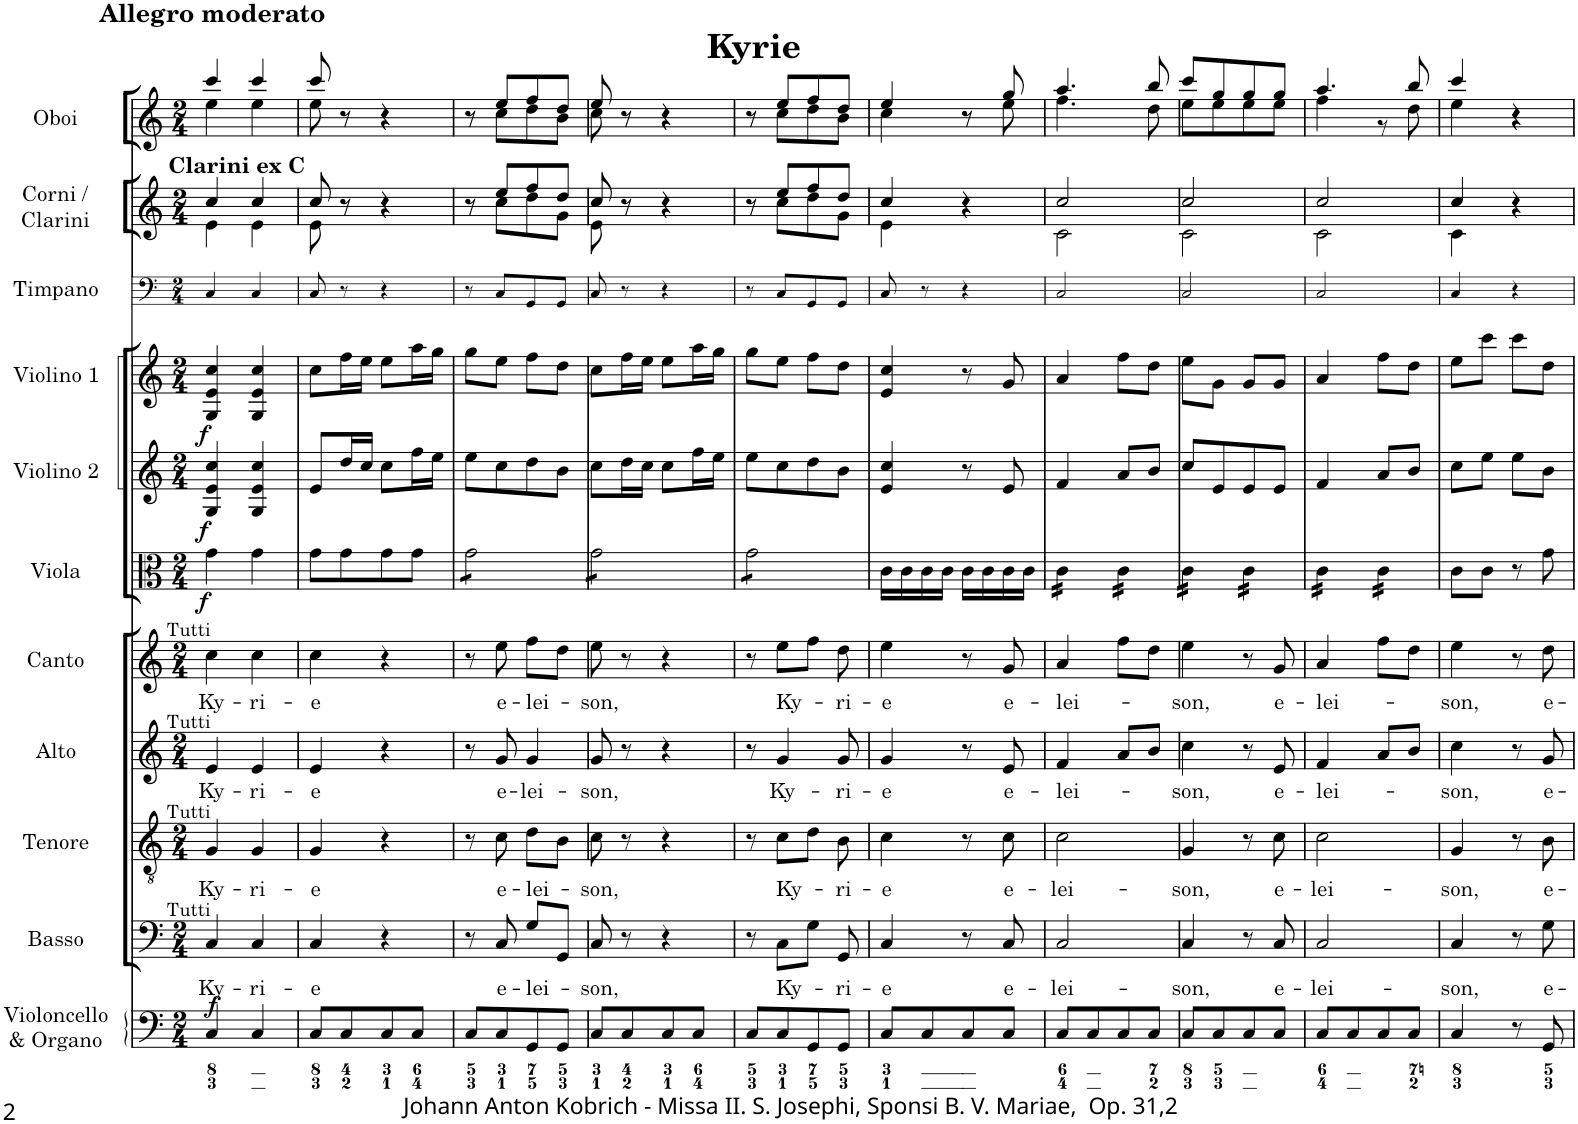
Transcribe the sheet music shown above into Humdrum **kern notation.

**kern	**dynam	**kern	**text	**kern	**text	**kern	**text	**kern	**text	**kern	**dynam	**kern	**dynam	**kern	**dynam	**kern	**kern	**kern
*part11	*part11	*part10	*part10	*part9	*part9	*part8	*part8	*part7	*part7	*part6	*part6	*part5	*part5	*part4	*part4	*part3	*part2	*part1
*staff11	*staff11	*staff10	*staff10	*staff9	*staff9	*staff8	*staff8	*staff7	*staff7	*staff6	*staff6	*staff5	*staff5	*staff4	*staff4	*staff3	*staff2	*staff1
*I"Violoncello &amp; Organo	*	*I"Basso	*	*I"Tenore	*	*I"Alto	*	*I"Canto	*	*I"Viola	*	*I"Violino 2	*	*I"Violino 1	*	*I"Timpano	*I"Corni / Clarini	*I"Oboi
*	*	*I'B	*	*I'T	*	*I'A	*	*I'C	*	*I'Vl a	*	*I'Vl 2	*	*I'Vl 1	*	*I'Ti	*I'Cl	*I'Ob
*	*	*	*	*	*	*	*	*	*	*	*	*	*	*	*	*stria5	*	*
*clefF4	*	*clefF4	*	*clefGv2	*	*clefG2	*	*clefG2	*	*clefC3	*	*clefG2	*	*clefG2	*	*clefF4	*clefG2	*clefG2
*	*	*	*	*	*	*	*	*	*	*	*	*	*	*	*	*	*Trd1c2	*
*k[]	*	*k[]	*	*k[]	*	*k[]	*	*k[]	*	*k[]	*	*k[]	*	*k[]	*	*k[]	*k[]	*k[]
*M2/4	*	*M2/4	*	*M2/4	*	*M2/4	*	*M2/4	*	*M2/4	*	*M2/4	*	*M2/4	*	*M2/4	*M2/4	*M2/4
=1	=1	=1	=1	=1	=1	=1	=1	=1	=1	=1	=1	=1	=1	=1	=1	=1	=1	=1
!	!	!	!	!	!	!	!	!	!	!	!	!	!	!	!	!	!LO:TX:a:B:t=Clarini ex C	!
!	!	!	!	!	!	!	!	!LO:TX:a:t=Tutti	!	!	!	!	!	!	!	!	!	!
!	!	!	!	!	!	!LO:TX:a:t=Tutti	!	!	!	!	!	!	!	!	!	!	!	!
!	!	!	!	!LO:TX:a:t=Tutti	!	!	!	!	!	!	!	!	!	!	!	!	!	!
!	!	!LO:TX:a:t=Tutti	!	!	!	!	!	!	!	!	!	!	!	!	!	!	!	!
!	!LO:DY:a	!	!LO:LY:b	!	!LO:LY:b	!	!LO:LY:b	!	!LO:LY:b	!	!LO:DY:b	!	!LO:DY:b	!	!LO:DY:b	!	!	!
*	*	*	*	*	*	*	*	*	*	*	*	*	*	*	*	*	*^	*^
4C/	f	4C/	Ky-	4G/	Ky-	4e/	Ky-	4cc\	Ky-	4g\	f	4G/ 4e/ 4cc/	f	4G/ 4e/ 4cc/	f	4C/	4cc/	4e\	4ccc/	4ee\
!	!	!	!LO:LY:b	!	!LO:LY:b	!	!LO:LY:b	!	!LO:LY:b	!	!	!	!	!	!	!	!	!	!	!
4C/	.	4C/	-ri-	4G/	-ri-	4e/	-ri-	4cc\	-ri-	4g\	.	4G/ 4e/ 4cc/	.	4G/ 4e/ 4cc/	.	4C/	4cc/	4e\	4ccc/	4ee\
=2	=2	=2	=2	=2	=2	=2	=2	=2	=2	=2	=2	=2	=2	=2	=2	=2	=2	=2	=2	=2
!	!	!	!LO:LY:b	!	!LO:LY:b	!	!LO:LY:b	!	!LO:LY:b	!	!	!	!	!	!	!	!	!	!	!
8C/L	.	4C/	-e	4G/	-e	4e/	-e	4cc\	-e	8g\L	.	8e/L	.	8cc\L	.	8C/	8cc/	8e\	8ccc/	8ee\
8C/	.	.	.	.	.	.	.	.	.	8g\	.	16dd/L	.	16ff\L	.	8r	8r	8r	8r	8r
.	.	.	.	.	.	.	.	.	.	.	.	16cc/JJ	.	16ee\JJ	.	.	.	.	.	.
8C/	.	4r	.	4r	.	4r	.	4r	.	8g\	.	8cc\L	.	8ee\L	.	4r	4r	4r	4r	4r
8C/J	.	.	.	.	.	.	.	.	.	8g\J	.	16ff\L	.	16aa\L	.	.	.	.	.	.
.	.	.	.	.	.	.	.	.	.	.	.	16ee\JJ	.	16gg\JJ	.	.	.	.	.	.
=3	=3	=3	=3	=3	=3	=3	=3	=3	=3	=3	=3	=3	=3	=3	=3	=3	=3	=3	=3	=3
*	*	*	*	*	*	*	*	*	*	*tremolo	*	*	*	*	*	*	*	*	*	*
8C/L	.	8r	.	8r	.	8r	.	8r	.	8g\L	.	8ee\L	.	8gg\L	.	8r	8r	8r	8r	8r
!	!	!	!LO:LY:b	!	!LO:LY:b	!	!LO:LY:b	!	!LO:LY:b	!	!	!	!	!	!	!	!	!	!	!
8C/	.	8C/	e-	8c\	e-	8g/	e-	8ee\	e-	8g\	.	8cc\	.	8ee\J	.	8C/L	8ee/L	8cc\L	8ee/L	8cc\L
!	!	!	!LO:LY:b	!	!LO:LY:b	!	!LO:LY:b	!	!LO:LY:b	!	!	!	!	!	!	!	!	!	!	!
8GG/	.	8G/L	-lei-	8d\L	-lei-	4g/	-lei-	8ff\L	-lei-	8g\	.	8dd\	.	8ff\L	.	8GG/	8ff/	8dd\	8ff/	8dd\
8GG/J	.	8GG/J	.	8B\J	.	.	.	8dd\J	.	8g\J	.	8b\J	.	8dd\J	.	8GG/J	8dd/J	8g\J	8dd/J	8b\J
=4	=4	=4	=4	=4	=4	=4	=4	=4	=4	=4	=4	=4	=4	=4	=4	=4	=4	=4	=4	=4
!	!	!	!LO:LY:b	!	!LO:LY:b	!	!LO:LY:b	!	!LO:LY:b	!	!	!	!	!	!	!	!	!	!	!
8C/L	.	8C/	-son,	8c\	-son,	8g/	-son,	8ee\	-son,	8g\L	.	8cc\L	.	8cc\L	.	8C/	8cc/	8e\	8ee/	8cc\
8C/	.	8r	.	8r	.	8r	.	8r	.	8g\	.	16dd\L	.	16ff\L	.	8r	8r	8r	8r	8r
.	.	.	.	.	.	.	.	.	.	.	.	16cc\JJ	.	16ee\JJ	.	.	.	.	.	.
8C/	.	4r	.	4r	.	4r	.	4r	.	8g\	.	8cc\L	.	8ee\L	.	4r	4r	4r	4r	4r
8C/J	.	.	.	.	.	.	.	.	.	8g\J	.	16ff\L	.	16aa\L	.	.	.	.	.	.
.	.	.	.	.	.	.	.	.	.	.	.	16ee\JJ	.	16gg\JJ	.	.	.	.	.	.
=5	=5	=5	=5	=5	=5	=5	=5	=5	=5	=5	=5	=5	=5	=5	=5	=5	=5	=5	=5	=5
8C/L	.	8r	.	8r	.	8r	.	8r	.	8g\L	.	8ee\L	.	8gg\L	.	8r	8r	8r	8r	8r
!	!	!	!LO:LY:b	!	!LO:LY:b	!	!LO:LY:b	!	!LO:LY:b	!	!	!	!	!	!	!	!	!	!	!
8C/	.	8C\L	Ky-	8c\L	Ky-	4g/	Ky-	8ee\L	Ky-	8g\	.	8cc\	.	8ee\J	.	8C/L	8ee/L	8cc\L	8ee/L	8cc\L
8GG/	.	8G\J	.	8d\J	.	.	.	8ff\J	.	8g\	.	8dd\	.	8ff\L	.	8GG/	8ff/	8dd\	8ff/	8dd\
!	!	!	!LO:LY:b	!	!LO:LY:b	!	!LO:LY:b	!	!LO:LY:b	!	!	!	!	!	!	!	!	!	!	!
8GG/J	.	8GG/	-ri-	8B\	-ri-	8g/	-ri-	8dd\	-ri-	8g\J	.	8b\J	.	8dd\J	.	8GG/J	8dd/J	8g\J	8dd/J	8b\J
*	*	*	*	*	*	*	*	*	*	*Xtremolo	*	*	*	*	*	*	*	*	*	*
=6	=6	=6	=6	=6	=6	=6	=6	=6	=6	=6	=6	=6	=6	=6	=6	=6	=6	=6	=6	=6
!	!	!	!LO:LY:b	!	!LO:LY:b	!	!LO:LY:b	!	!LO:LY:b	!	!	!	!	!	!	!	!	!	!	!
8C/L	.	4C/	-e	4c\	-e	4g/	-e	4ee\	-e	16c\LL	.	4e/ 4cc/	.	4e/ 4cc/	.	8C/	4cc/	4e\	4ee/	4cc\
.	.	.	.	.	.	.	.	.	.	16c\	.	.	.	.	.	.	.	.	.	.
8C/	.	.	.	.	.	.	.	.	.	16c\	.	.	.	.	.	8r	.	.	.	.
.	.	.	.	.	.	.	.	.	.	16c\JJ	.	.	.	.	.	.	.	.	.	.
8C/	.	8r	.	8r	.	8r	.	8r	.	16c\LL	.	8r	.	8r	.	4r	4r	4r	8r	8r
.	.	.	.	.	.	.	.	.	.	16c\	.	.	.	.	.	.	.	.	.	.
!	!	!	!LO:LY:b	!	!LO:LY:b	!	!LO:LY:b	!	!LO:LY:b	!	!	!	!	!	!	!	!	!	!	!
8C/J	.	8C/	e-	8c\	e-	8e/	e-	8g/	e-	16c\	.	8e/	.	8g/	.	.	.	.	8gg/	8ee\
.	.	.	.	.	.	.	.	.	.	16c\JJ	.	.	.	.	.	.	.	.	.	.
=7	=7	=7	=7	=7	=7	=7	=7	=7	=7	=7	=7	=7	=7	=7	=7	=7	=7	=7	=7	=7
!	!	!	!LO:LY:b	!	!LO:LY:b	!	!LO:LY:b	!	!LO:LY:b	!	!	!	!	!	!	!	!	!	!	!
*	*	*	*	*	*	*	*	*	*	*tremolo	*	*	*	*	*	*	*	*	*	*
8C/L	.	2C/	-lei-	2c\	-lei-	4f/	-lei-	4a/	-lei-	16c\LL	.	4f/	.	4a/	.	2C/	2cc/	2c\	4.aa/	4.ff\
.	.	.	.	.	.	.	.	.	.	16c\	.	.	.	.	.	.	.	.	.	.
8C/	.	.	.	.	.	.	.	.	.	16c\	.	.	.	.	.	.	.	.	.	.
.	.	.	.	.	.	.	.	.	.	16c\JJ	.	.	.	.	.	.	.	.	.	.
8C/	.	.	.	.	.	8a/L	.	8ff\L	.	16c\LL	.	8a/L	.	8ff\L	.	.	.	.	.	.
.	.	.	.	.	.	.	.	.	.	16c\	.	.	.	.	.	.	.	.	.	.
8C/J	.	.	.	.	.	8b/J	.	8dd\J	.	16c\	.	8b/J	.	8dd\J	.	.	.	.	8bb/	8dd\
.	.	.	.	.	.	.	.	.	.	16c\JJ	.	.	.	.	.	.	.	.	.	.
=8	=8	=8	=8	=8	=8	=8	=8	=8	=8	=8	=8	=8	=8	=8	=8	=8	=8	=8	=8	=8
!	!	!	!LO:LY:b	!	!LO:LY:b	!	!LO:LY:b	!	!LO:LY:b	!	!	!	!	!	!	!	!	!	!	!
8C/L	.	4C/	-son,	4G/	-son,	4cc\	-son,	4ee\	-son,	16c\LL	.	8cc/L	.	8ee\L	.	2C/	2cc/	2c\	8ccc/L	8ee\L
.	.	.	.	.	.	.	.	.	.	16c\	.	.	.	.	.	.	.	.	.	.
8C/	.	.	.	.	.	.	.	.	.	16c\	.	8e/	.	8g\J	.	.	.	.	8gg/	8ee\
.	.	.	.	.	.	.	.	.	.	16c\JJ	.	.	.	.	.	.	.	.	.	.
8C/	.	8r	.	8r	.	8r	.	8r	.	16c\LL	.	8e/	.	8g/L	.	.	.	.	8gg/	8ee\
.	.	.	.	.	.	.	.	.	.	16c\	.	.	.	.	.	.	.	.	.	.
!	!	!	!LO:LY:b	!	!LO:LY:b	!	!LO:LY:b	!	!LO:LY:b	!	!	!	!	!	!	!	!	!	!	!
8C/J	.	8C/	e-	8c\	e-	8e/	e-	8g/	e-	16c\	.	8e/J	.	8g/J	.	.	.	.	8gg/J	8ee\J
.	.	.	.	.	.	.	.	.	.	16c\JJ	.	.	.	.	.	.	.	.	.	.
=9	=9	=9	=9	=9	=9	=9	=9	=9	=9	=9	=9	=9	=9	=9	=9	=9	=9	=9	=9	=9
!	!	!	!LO:LY:b	!	!LO:LY:b	!	!LO:LY:b	!	!LO:LY:b	!	!	!	!	!	!	!	!	!	!	!
8C/L	.	2C/	-lei-	2c\	-lei-	4f/	-lei-	4a/	-lei-	16c\LL	.	4f/	.	4a/	.	2C/	2cc/	2c\	4.aa/	4ff\
.	.	.	.	.	.	.	.	.	.	16c\	.	.	.	.	.	.	.	.	.	.
8C/	.	.	.	.	.	.	.	.	.	16c\	.	.	.	.	.	.	.	.	.	.
.	.	.	.	.	.	.	.	.	.	16c\JJ	.	.	.	.	.	.	.	.	.	.
8C/	.	.	.	.	.	8a/L	.	8ff\L	.	16c\LL	.	8a/L	.	8ff\L	.	.	.	.	.	8r
.	.	.	.	.	.	.	.	.	.	16c\	.	.	.	.	.	.	.	.	.	.
8C/J	.	.	.	.	.	8b/J	.	8dd\J	.	16c\	.	8b/J	.	8dd\J	.	.	.	.	8bb/	8dd\
.	.	.	.	.	.	.	.	.	.	16c\JJ	.	.	.	.	.	.	.	.	.	.
*	*	*	*	*	*	*	*	*	*	*Xtremolo	*	*	*	*	*	*	*	*	*	*
=10	=10	=10	=10	=10	=10	=10	=10	=10	=10	=10	=10	=10	=10	=10	=10	=10	=10	=10	=10	=10
!	!	!	!LO:LY:b	!	!LO:LY:b	!	!LO:LY:b	!	!LO:LY:b	!	!	!	!	!	!	!	!	!	!	!
4C/	.	4C/	-son,	4G/	-son,	4cc\	-son,	4ee\	-son,	8c\L	.	8cc\L	.	8ee\L	.	4C/	4cc/	4c\	4ccc/	4ee\
.	.	.	.	.	.	.	.	.	.	8c\J	.	8ee\J	.	8ccc\J	.	.	.	.	.	.
8r	.	8r	.	8r	.	8r	.	8r	.	8r	.	8ee\L	.	8ccc\L	.	4r	4r	4r	4r	4r
!	!	!	!LO:LY:b	!	!LO:LY:b	!	!LO:LY:b	!	!LO:LY:b	!	!	!	!	!	!	!	!	!	!	!
8GG/	.	8G\	e-	8B\	e-	8g/	e-	8dd\	e-	8g\	.	8b\J	.	8dd\J	.	.	.	.	.	.
*	*	*	*	*	*	*	*	*	*	*	*	*	*	*	*	*	*v	*v	*	*
*	*	*	*	*	*	*	*	*	*	*	*	*	*	*	*	*	*	*v	*v
=	=	=	=	=	=	=	=	=	=	=	=	=	=	=	=	=	=	=
*-	*-	*-	*-	*-	*-	*-	*-	*-	*-	*-	*-	*-	*-	*-	*-	*-	*-	*-
